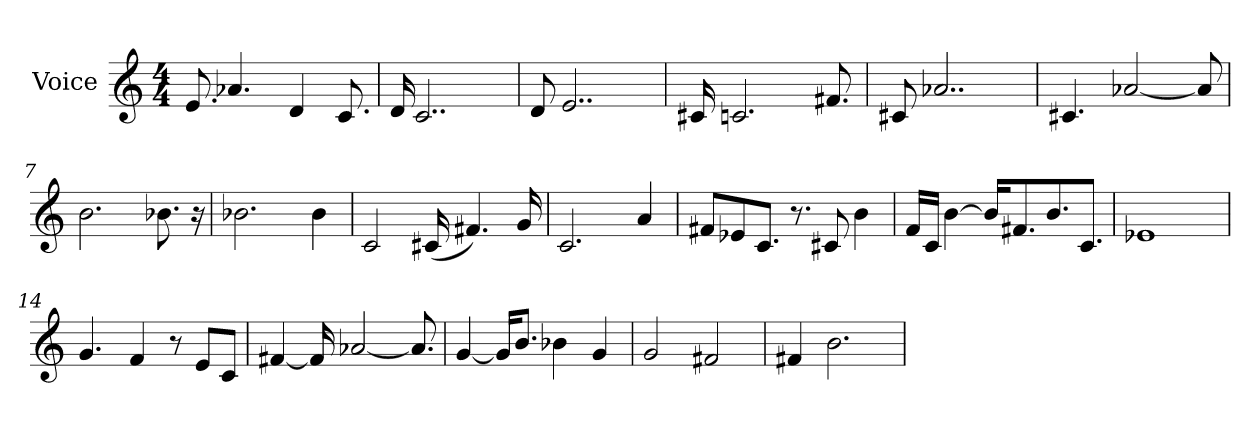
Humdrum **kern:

**kern
*part1
*staff1
*I"Voice
*I'Voice
*clefG2
*M4/4
=1
8.e/
4.a-X/
4d/
8.c/
=2
16d/
2..c/
=3
8d/
2..e/
=4
16c#X/
2.cn/
8.f#X/
=5
8c#X/
2..a-X/
=6
4.c#X/
[<2a-X/
8a-/]
=7
2.b\
8.b-X\
16ra
=8
2.b-X\
4b-\
!!LO:LB:g=z
=9
2c/
(>16c#X/
4.f#X/)
16g/
=10
2.c/
4a/
=11
8f#X/L
8e-X/
8.c/J
8.r
8c#X/
4b\
=12
16f/LL
16c/JJ
[>4b\
16b/KL]
8.f#X/
8.b/
8.c/J
=13
1e-X
=14
4.g/
4f/
8r
8e/L
8c/J
=15
[<4f#X/
16f#/]
[<2a-X/
8.a-/]
!!LO:LB:g=z
=16
[<4g/
16g/KL]
8.b/J
4b-X\
4g/
=17
2g/
2f#X/
=18
4f#X/
2.b\
=
*-
